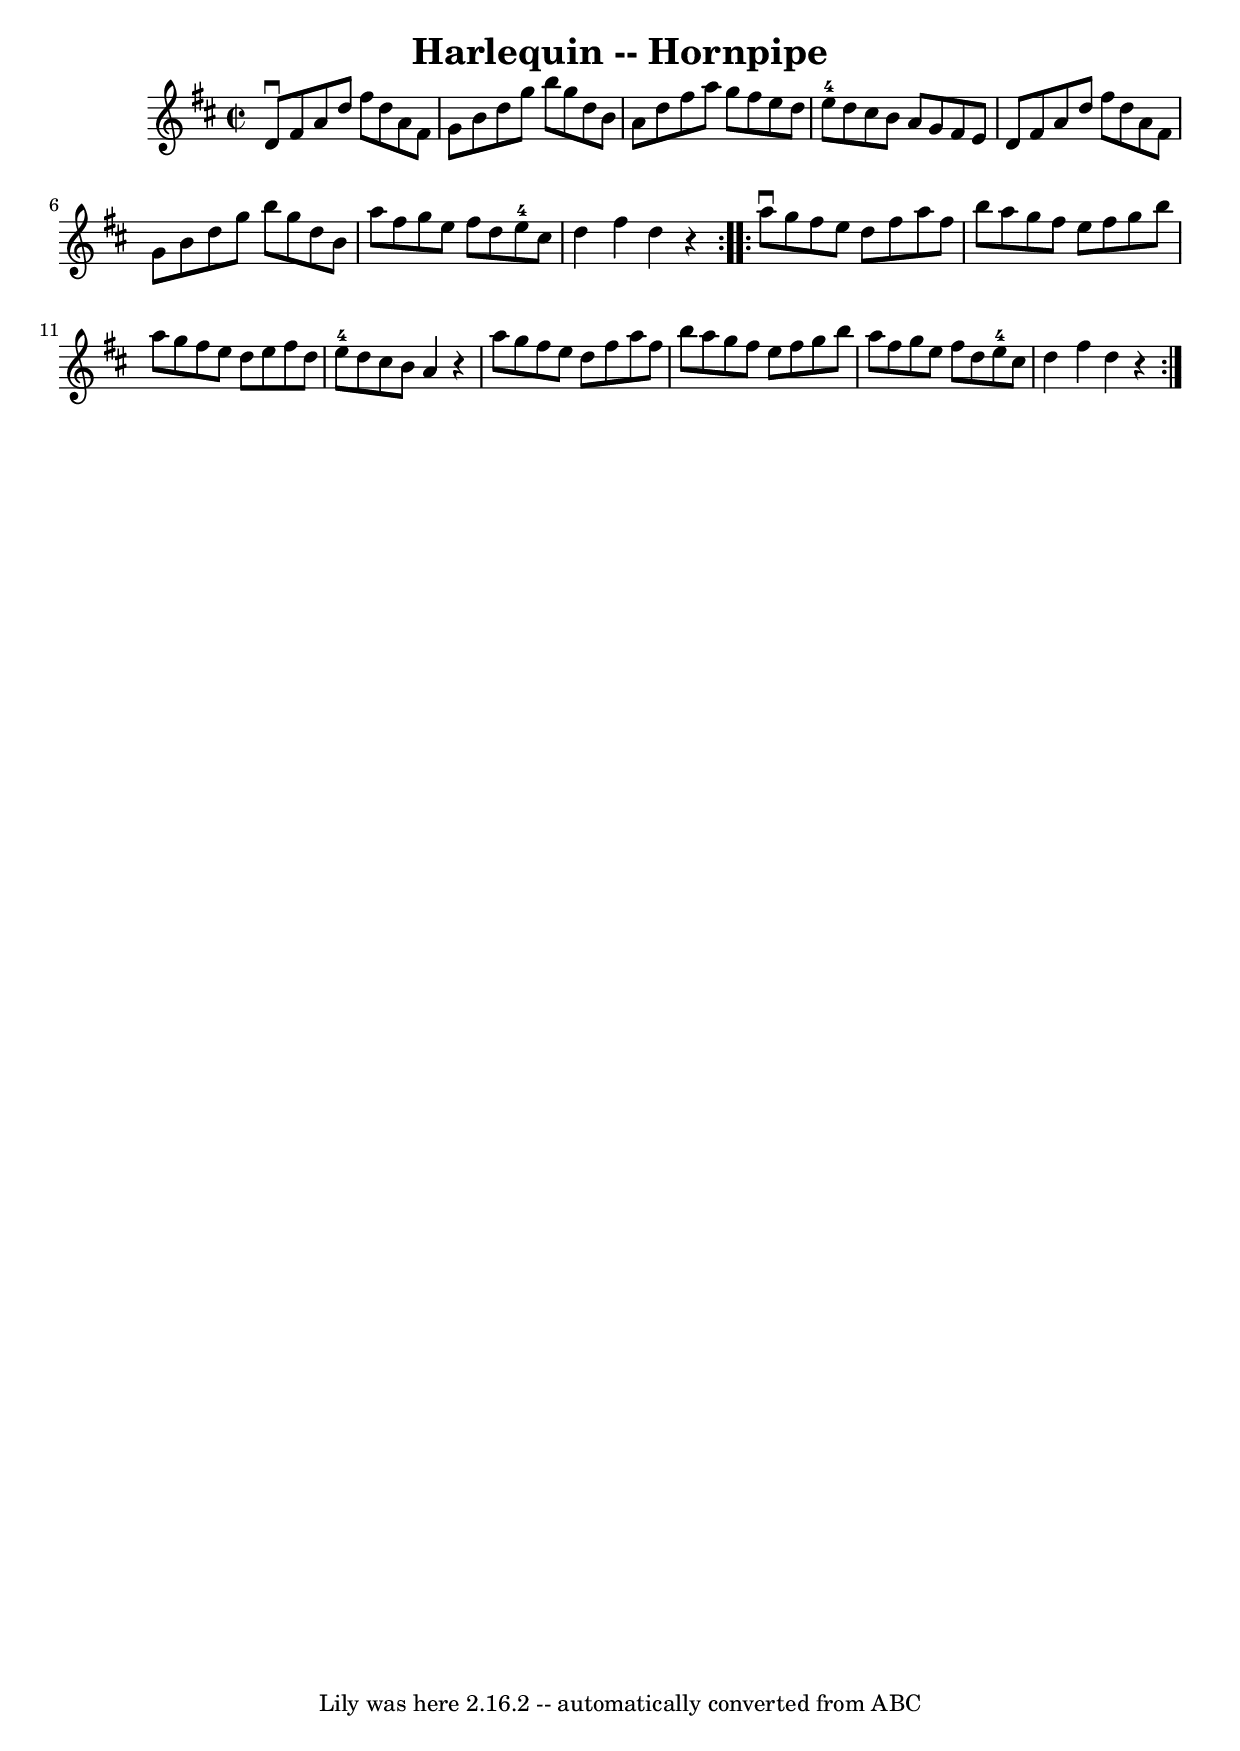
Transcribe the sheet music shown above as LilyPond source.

\version "2.7.40"
\include "Mammoth.ily"
\header {
	book = "Cole's 1000 Fiddle Tunes"
	crossRefNumber = "1"
	footnotes = ""
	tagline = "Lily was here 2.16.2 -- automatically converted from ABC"
	title = "Harlequin -- Hornpipe"
}
voicedefault =  {
\set Score.defaultBarType = "empty"

\repeat volta 2 {
\override Staff.TimeSignature #'style = #'C
 \time 2/2 \key d \major d'8^\downbow fis'8 a'8 d''8 fis''8    
d''8 a'8 fis'8  |
 g'8 b'8 d''8 g''8 b''8 g''8    
d''8 b'8  |
 a'8 d''8 fis''8 a''8 g''8 fis''8 e''8 
 d''8  |
 e''8-4 d''8 cis''8 b'8 a'8 g'8 fis'8    
e'8  |
 d'8 fis'8 a'8 d''8 fis''8 d''8 a'8 fis'8 
 |
 g'8 b'8 d''8 g''8 b''8 g''8 d''8 b'8  |
 
 a''8 fis''8 g''8 e''8 fis''8 d''8 e''8-4 cis''8  
|
 d''4 fis''4 d''4    r4 }     \repeat volta 2 { a''8 
^\downbow g''8 fis''8 e''8 d''8 fis''8 a''8 fis''8  
|
 b''8 a''8 g''8 fis''8 e''8 fis''8 g''8 b''8  
|
 a''8 g''8 fis''8 e''8 d''8 e''8 fis''8 d''8  
|
 e''8-4 d''8 cis''8 b'8 a'4    r4 |
 a''8    
g''8 fis''8 e''8 d''8 fis''8 a''8 fis''8  |
 b''8    
a''8 g''8 fis''8 e''8 fis''8 g''8 b''8  |
 a''8    
fis''8 g''8 e''8 fis''8 d''8 e''8-4 cis''8  |
 d''4 
 fis''4 d''4    r4 }   
}

\score{
    <<

	\context Staff="default"
	{
	    \voicedefault 
	}

    >>
	\layout {
	}
	\midi {}
}
